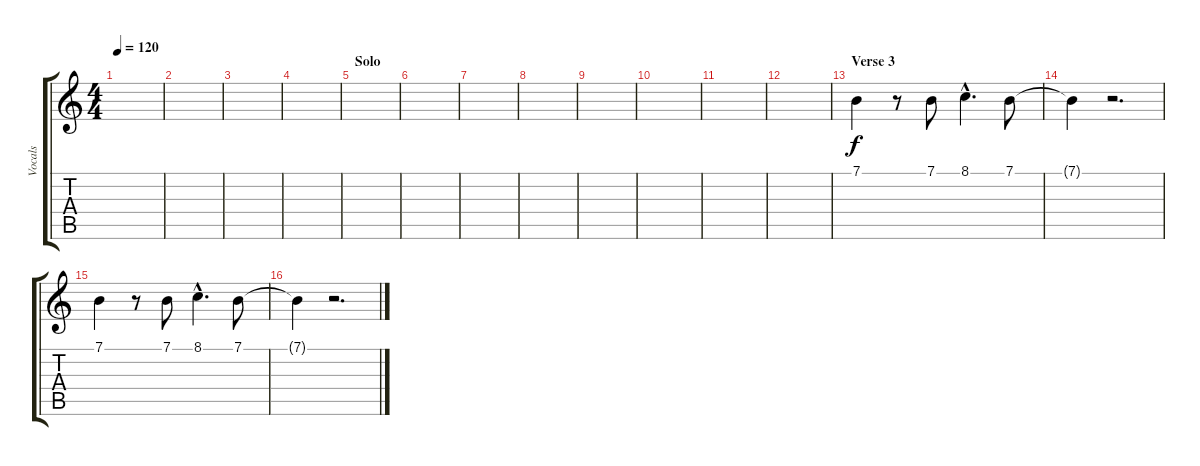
\track ("Vocals" "Vocals") {instrument piccolo}
\staff {score tabs}
\tuning (E4 B3 G3 D3 A2 E2) {hide}
\ts (4 4)
\tempo 120
\clef g2
\ks c
|
|
|
|
\section ("" "Solo")
|
|
|
|
|
|
|
|
\section ("" "Verse 3")
7.1.4 r.8 7.1.8 8.1{hac}.4{d} 7.1.8 |
7.1{t}.4 r.2{d} |
7.1.4 r.8 7.1.8 8.1{hac}.4{d} 7.1.8 |
7.1{t}.4 r.2{d}
